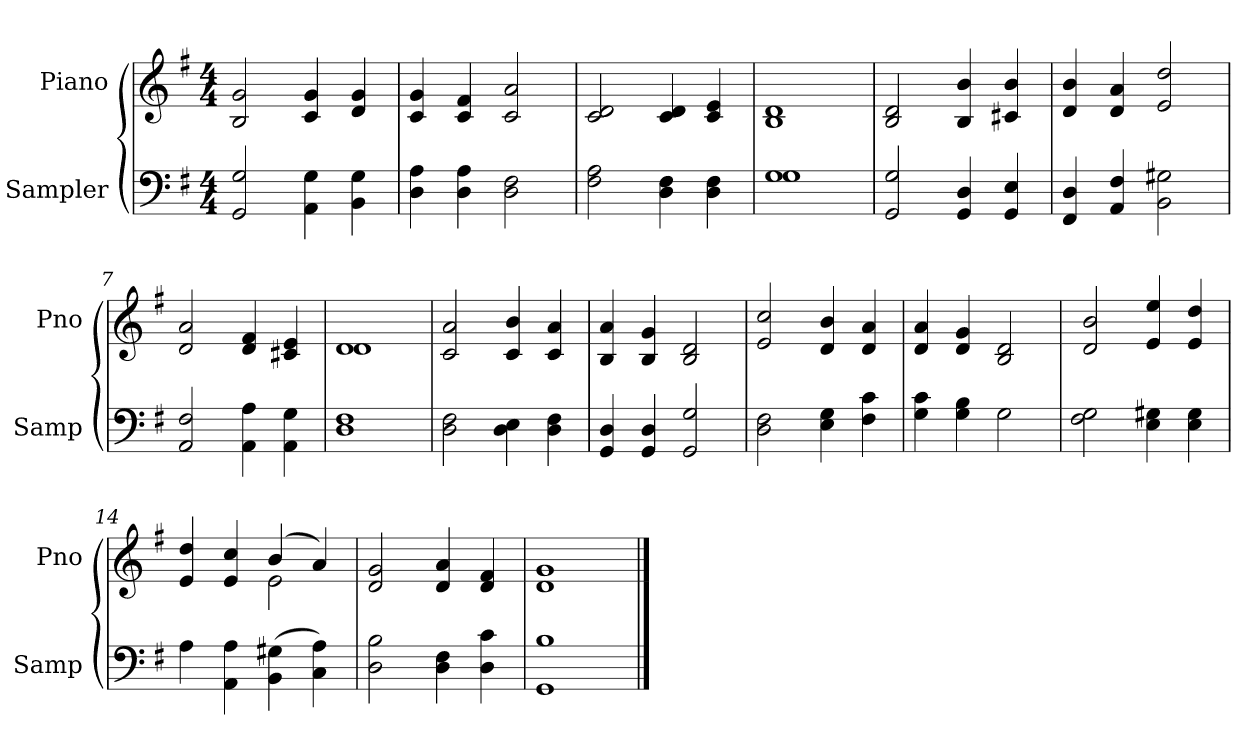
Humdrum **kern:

**kern	**kern
*part2	*part1
*staff2	*staff1
*I"Sampler	*I"Piano
*I'Samp	*I'Pno
*clefF4	*clefG2
*k[f#]	*k[f#]
*G:	*G:
*M4/4	*M4/4
=1	=1
2GG 2G	2B 2g
4AA 4G	4c 4g
4BB 4G	4d 4g
=2	=2
4D 4A	4c 4g
4D 4A	4c 4f#
2D 2F#	2c 2a
=3	=3
2F# 2A	2c 2d
4D 4F#	4c 4d
4D 4F#	4c 4e
=4	=4
*^	*
1G\	1G	1B 1d
*v	*v	*
=5	=5
2GG 2G	2B 2d
4GG 4D	4B 4b
4GG 4E	4c#X 4b
=6	=6
4FF# 4D	4d 4b
4AA 4F#	4d 4a
2BB 2G#X	2e 2dd
=7	=7
2AA 2F#	2d 2a
4AA 4A	4d 4f#
4AA 4G	4c#X 4e
=8	=8
*	*^
1D 1F#	1d/	1d
*	*v	*v
=9	=9
2D 2F#	2c 2a
4D 4E	4c 4b
4D 4F#	4c 4a
=10	=10
4GG 4D	4B 4a
4GG 4D	4B 4g
2GG 2G	2B 2d
=11	=11
2D 2F#	2e 2cc
4E 4G	4d 4b
4F# 4c	4d 4a
=12	=12
4G 4c	4d 4a
4G 4B	4d 4g
2G	2B 2d
=13	=13
2F#\ 2G\	2d 2b
4E 4G#X	4e 4ee
4E 4G#	4e 4dd
=14	=14
*	*^
4A	4e 4dd	2ryy
4AA 4A	4e 4cc	.
(4BB 4G#X	(4b/	2e
4C 4A)	4a/)	.
*	*v	*v
=15	=15
2D 2B	2d 2g
4D 4F#	4d 4a
4D 4c	4d 4f#
=16	=16
1GG 1B	1d 1g
==	==
*-	*-
